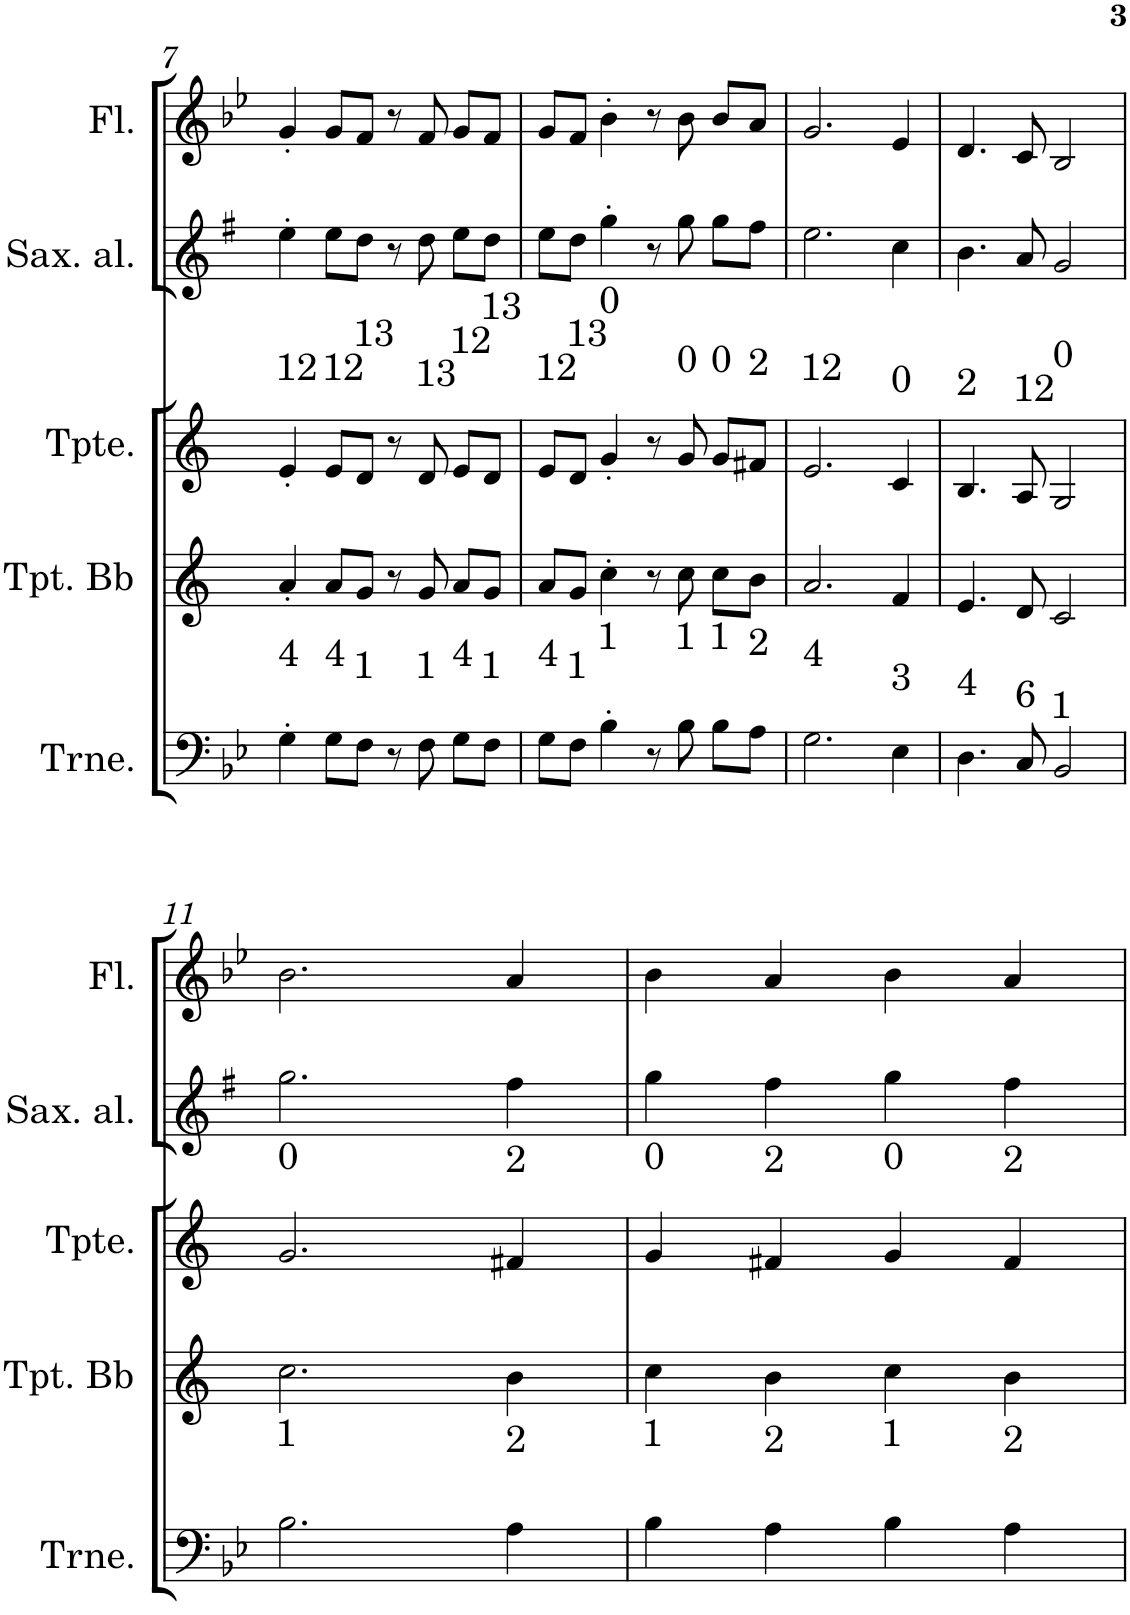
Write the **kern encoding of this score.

**kern	**kern	**kern	**kern	**kern
*part5	*part4	*part3	*part2	*part1
*staff5	*staff4	*staff3	*staff2	*staff1
*I"C ClavF	*I"Bb	*I"Bb - Pirata	*I"Eb	*I"C ClavG
!!LO:PB:g=z
*clefF4	*clefG2	*clefG2	*clefG2	*clefG2
*	*Trd1c2	*Trd1c2	*Trd5c9	*
*k[b-e-]	*k[]	*k[]	*k[f#]	*k[b-e-]
*B-:	*	*	*G:	*B-:
*M4/4	*M4/4	*M4/4	*M4/4	*M4/4
=7	=7	=7	=7	=7
!	!	!LO:TX:a:t=12	!	!
!LO:TX:a:t=4	!	!	!	!
4G'\	4a'/	4e'/	4ee'\	4g'/
!	!	!LO:TX:a:t=12	!	!
!LO:TX:a:t=4	!	!	!	!
8G\L	8a/L	8e/L	8ee\L	8g/L
!	!	!LO:TX:a:t=13	!	!
!LO:TX:a:t=1	!	!	!	!
8F\J	8g/J	8d/J	8dd\J	8f/J
8r	8r	8r	8r	8r
!	!	!LO:TX:a:t=13	!	!
!LO:TX:a:t=1	!	!	!	!
8F\	8g/	8d/	8dd\	8f/
!	!	!LO:TX:a:t=12	!	!
!LO:TX:a:t=4	!	!	!	!
8G\L	8a/L	8e/L	8ee\L	8g/L
!	!	!LO:TX:a:t=13	!	!
!LO:TX:a:t=1	!	!	!	!
8F\J	8g/J	8d/J	8dd\J	8f/J
=8	=8	=8	=8	=8
!	!	!LO:TX:a:t=12	!	!
!LO:TX:a:t=4	!	!	!	!
8G\L	8a/L	8e/L	8ee\L	8g/L
!	!	!LO:TX:a:t=13	!	!
!LO:TX:a:t=1	!	!	!	!
8F\J	8g/J	8d/J	8dd\J	8f/J
!	!	!LO:TX:a:t=0	!	!
!LO:TX:a:t=1	!	!	!	!
4B-'\	4cc'\	4g'/	4gg'\	4b-'\
8r	8r	8r	8r	8r
!	!	!LO:TX:a:t=0	!	!
!LO:TX:a:t=1	!	!	!	!
8B-\	8cc\	8g/	8gg\	8b-\
!	!	!LO:TX:a:t=0	!	!
!LO:TX:a:t=1	!	!	!	!
8B-\L	8cc\L	8g/L	8gg\L	8b-/L
!	!	!LO:TX:a:t=2	!	!
!LO:TX:a:t=2	!	!	!	!
8A\J	8b\J	8f#X/J	8ff#\J	8a/J
=9	=9	=9	=9	=9
!	!	!LO:TX:a:t=12	!	!
!LO:TX:a:t=4	!	!	!	!
2.G\	2.a/	2.e/	2.ee\	2.g/
!	!	!LO:TX:a:t=0	!	!
!LO:TX:a:t=3	!	!	!	!
4E-\	4f/	4c/	4cc\	4e-/
=10	=10	=10	=10	=10
!	!	!LO:TX:a:t=2	!	!
!LO:TX:a:t=4	!	!	!	!
4.D\	4.e/	4.B/	4.b\	4.d/
!	!	!LO:TX:a:t=12	!	!
!LO:TX:a:t=6	!	!	!	!
8C/	8d/	8A/	8a/	8c/
!	!	!LO:TX:a:t=0	!	!
!LO:TX:a:t=1	!	!	!	!
2BB-/	2c/	2G/	2g/	2B-/
!!LO:LB:g=z
=11	=11	=11	=11	=11
!	!	!LO:TX:a:t=0	!	!
!LO:TX:a:t=1	!	!	!	!
2.B-\	2.cc\	2.g/	2.gg\	2.b-\
!	!	!LO:TX:a:t=2	!	!
!LO:TX:a:t=2	!	!	!	!
4A\	4b\	4f#X/	4ff#\	4a/
=12	=12	=12	=12	=12
!	!	!LO:TX:a:t=0	!	!
!LO:TX:a:t=1	!	!	!	!
4B-\	4cc\	4g/	4gg\	4b-\
!	!	!LO:TX:a:t=2	!	!
!LO:TX:a:t=2	!	!	!	!
4A\	4b\	4f#X/	4ff#\	4a/
!	!	!LO:TX:a:t=0	!	!
!LO:TX:a:t=1	!	!	!	!
4B-\	4cc\	4g/	4gg\	4b-\
!	!	!LO:TX:a:t=2	!	!
!LO:TX:a:t=2	!	!	!	!
4A\	4b\	4f#/	4ff#\	4a/
=	=	=	=	=
*-	*-	*-	*-	*-
